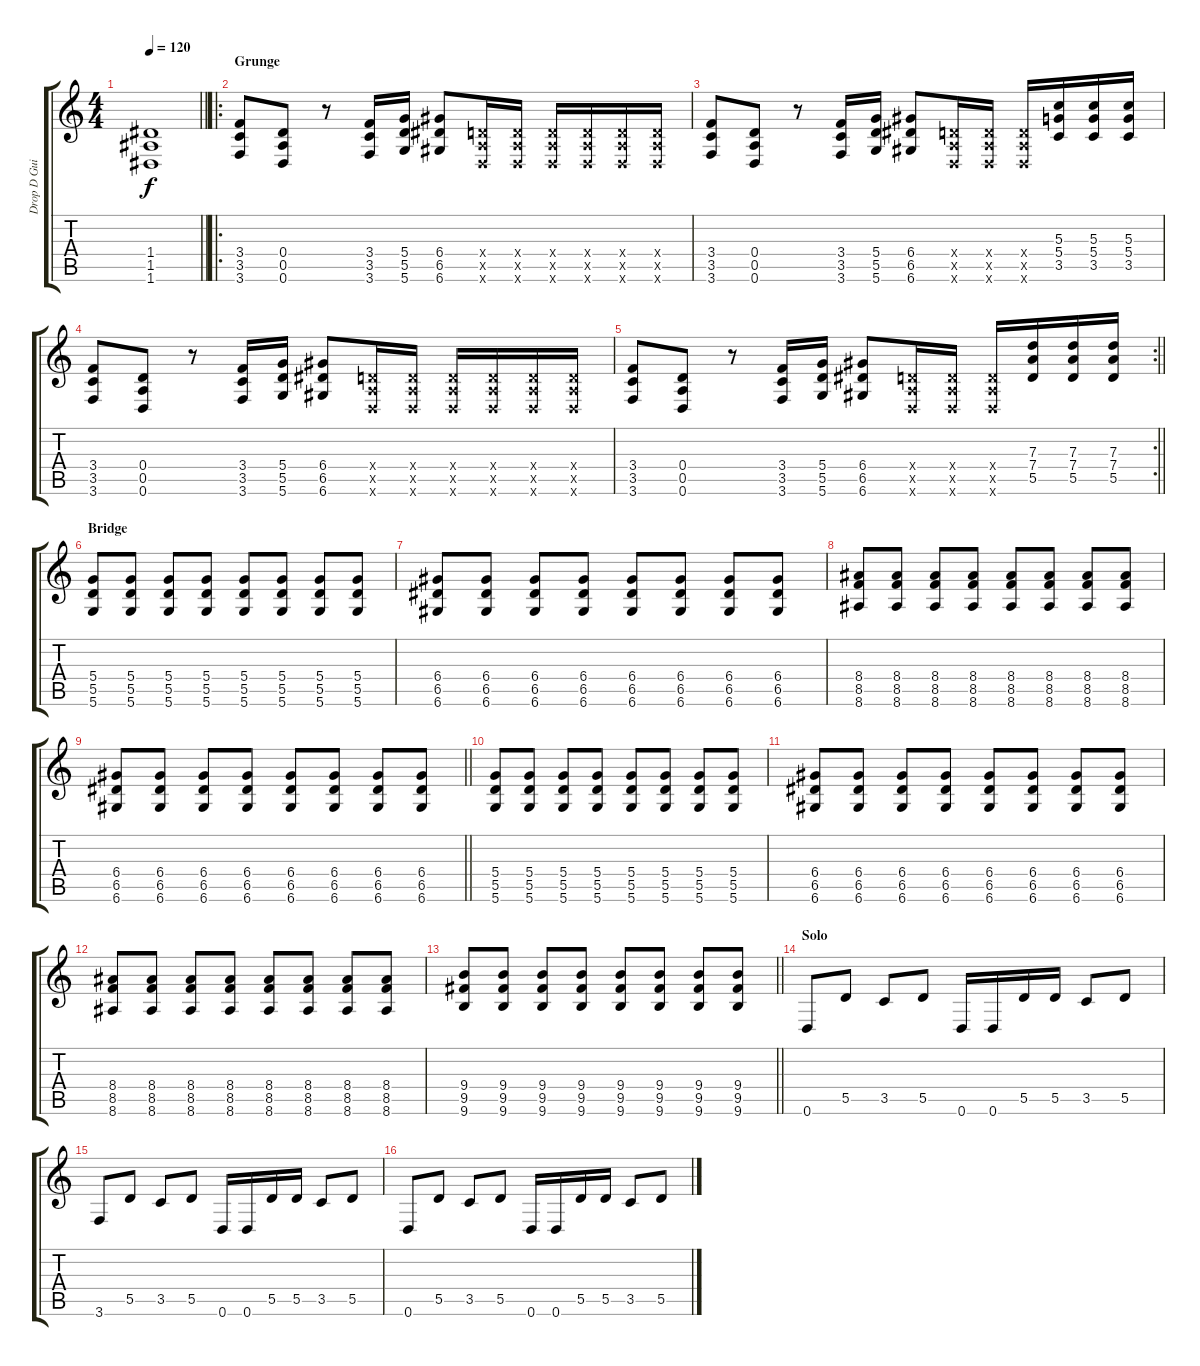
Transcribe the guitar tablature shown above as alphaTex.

\track ("Drop D Guitar" "Drop D Gui") {instrument distortionguitar}
\staff {score tabs}
\tuning (E4 B3 G3 D3 A2 D2) {hide}
\ts (4 4)
\tempo 120
\clef g2
\barLineRight lightlight
\ks c
(1.4 1.5 1.6).1{dy f} |
\ro
\section ("" "Grunge")
(3.4 3.5 3.6).8 (0.4 0.5 0.6).8 r.8 (3.4 3.5 3.6).16 (5.4 5.5 5.6).16 (6.4 6.5 6.6).8 (0.4{x} 0.5{x} 0.6{x}).16 (0.4{x} 0.5{x} 0.6{x}).16 (0.4{x} 0.5{x} 0.6{x}).16 (0.4{x} 0.5{x} 0.6{x}).16 (0.4{x} 0.5{x} 0.6{x}).16 (0.4{x} 0.5{x} 0.6{x}).16 |
(3.4 3.5 3.6).8 (0.4 0.5 0.6).8 r.8 (3.4 3.5 3.6).16 (5.4 5.5 5.6).16 (6.4 6.5 6.6).8 (0.4{x} 0.5{x} 0.6{x}).16 (0.4{x} 0.5{x} 0.6{x}).16 (0.4{x} 0.5{x} 0.6{x}).16 (5.3 5.4 3.5).16 (5.3 5.4 3.5).16 (5.3 5.4 3.5).16 |
(3.4 3.5 3.6).8 (0.4 0.5 0.6).8 r.8 (3.4 3.5 3.6).16 (5.4 5.5 5.6).16 (6.4 6.5 6.6).8 (0.4{x} 0.5{x} 0.6{x}).16 (0.4{x} 0.5{x} 0.6{x}).16 (0.4{x} 0.5{x} 0.6{x}).16 (0.4{x} 0.5{x} 0.6{x}).16 (0.4{x} 0.5{x} 0.6{x}).16 (0.4{x} 0.5{x} 0.6{x}).16 |
\rc 2
\barLineRight lightlight
(3.4 3.5 3.6).8 (0.4 0.5 0.6).8 r.8 (3.4 3.5 3.6).16 (5.4 5.5 5.6).16 (6.4 6.5 6.6).8 (0.4{x} 0.5{x} 0.6{x}).16 (0.4{x} 0.5{x} 0.6{x}).16 (0.4{x} 0.5{x} 0.6{x}).16 (7.3 7.4 5.5).16 (7.3 7.4 5.5).16 (7.3 7.4 5.5).16 |
\section ("" "Bridge")
(5.4 5.5 5.6).8 (5.4 5.5 5.6).8 (5.4 5.5 5.6).8 (5.4 5.5 5.6).8 (5.4 5.5 5.6).8 (5.4 5.5 5.6).8 (5.4 5.5 5.6).8 (5.4 5.5 5.6).8 |
(6.4 6.5 6.6).8 (6.4 6.5 6.6).8 (6.4 6.5 6.6).8 (6.4 6.5 6.6).8 (6.4 6.5 6.6).8 (6.4 6.5 6.6).8 (6.4 6.5 6.6).8 (6.4 6.5 6.6).8 |
(8.4 8.5 8.6).8 (8.4 8.5 8.6).8 (8.4 8.5 8.6).8 (8.4 8.5 8.6).8 (8.4 8.5 8.6).8 (8.4 8.5 8.6).8 (8.4 8.5 8.6).8 (8.4 8.5 8.6).8 |
\barLineRight lightlight
(6.4 6.5 6.6).8 (6.4 6.5 6.6).8 (6.4 6.5 6.6).8 (6.4 6.5 6.6).8 (6.4 6.5 6.6).8 (6.4 6.5 6.6).8 (6.4 6.5 6.6).8 (6.4 6.5 6.6).8 |
(5.4 5.5 5.6).8 (5.4 5.5 5.6).8 (5.4 5.5 5.6).8 (5.4 5.5 5.6).8 (5.4 5.5 5.6).8 (5.4 5.5 5.6).8 (5.4 5.5 5.6).8 (5.4 5.5 5.6).8 |
(6.4 6.5 6.6).8 (6.4 6.5 6.6).8 (6.4 6.5 6.6).8 (6.4 6.5 6.6).8 (6.4 6.5 6.6).8 (6.4 6.5 6.6).8 (6.4 6.5 6.6).8 (6.4 6.5 6.6).8 |
(8.4 8.5 8.6).8 (8.4 8.5 8.6).8 (8.4 8.5 8.6).8 (8.4 8.5 8.6).8 (8.4 8.5 8.6).8 (8.4 8.5 8.6).8 (8.4 8.5 8.6).8 (8.4 8.5 8.6).8 |
\barLineRight lightlight
(9.4 9.5 9.6).8 (9.4 9.5 9.6).8 (9.4 9.5 9.6).8 (9.4 9.5 9.6).8 (9.4 9.5 9.6).8 (9.4 9.5 9.6).8 (9.4 9.5 9.6).8 (9.4 9.5 9.6).8 |
\section ("" "Solo")
0.6.8 5.5.8 3.5.8 5.5.8 0.6.16 0.6.16 5.5.16 5.5.16 3.5.8 5.5.8 |
3.6.8 5.5.8 3.5.8 5.5.8 0.6.16 0.6.16 5.5.16 5.5.16 3.5.8 5.5.8 |
0.6.8 5.5.8 3.5.8 5.5.8 0.6.16 0.6.16 5.5.16 5.5.16 3.5.8 5.5.8
